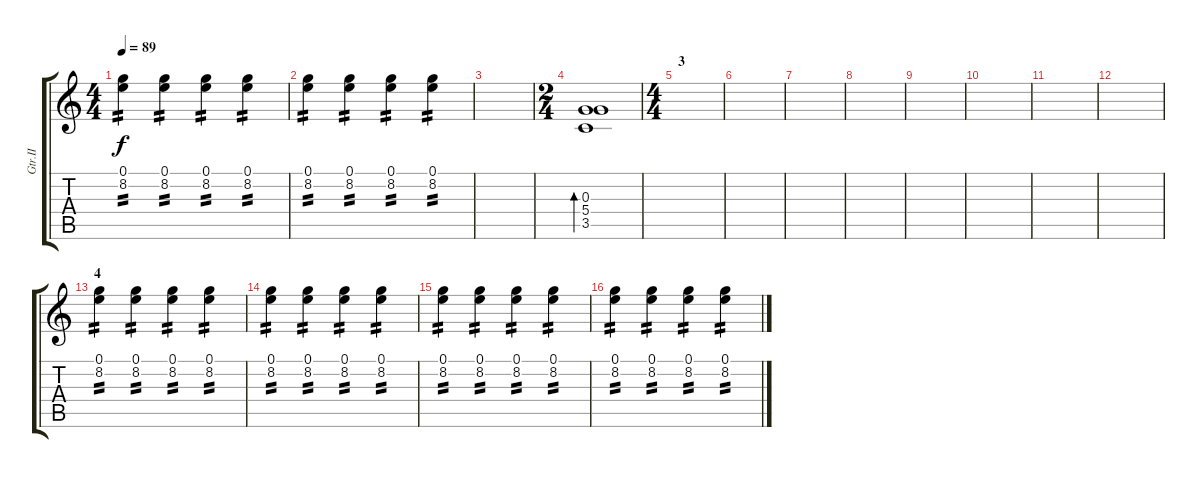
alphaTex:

\track ("Gtr.II" "Gtr.II") {instrument distortionguitar}
\staff {score tabs}
\tuning (E4 B3 G3 D3 A2 E2) {hide}
\ts (4 4)
\tempo 89
\clef g2
\ks c
(0.1 8.2).4{tp 2 dy f} (0.1 8.2).4{tp 2} (0.1 8.2).4{tp 2} (0.1 8.2).4{tp 2} |
(0.1 8.2).4{tp 2} (0.1 8.2).4{tp 2} (0.1 8.2).4{tp 2} (0.1 8.2).4{tp 2} |
|
\ts (2 4)
(0.3 5.4 3.5).1{bd 240} |
\ts (4 4)
\section ("" "3")
|
|
|
|
|
|
|
|
\section ("" "4")
(0.1 8.2).4{tp 2} (0.1 8.2).4{tp 2} (0.1 8.2).4{tp 2} (0.1 8.2).4{tp 2} |
(0.1 8.2).4{tp 2} (0.1 8.2).4{tp 2} (0.1 8.2).4{tp 2} (0.1 8.2).4{tp 2} |
(0.1 8.2).4{tp 2} (0.1 8.2).4{tp 2} (0.1 8.2).4{tp 2} (0.1 8.2).4{tp 2} |
(0.1 8.2).4{tp 2} (0.1 8.2).4{tp 2} (0.1 8.2).4{tp 2} (0.1 8.2).4{tp 2}
